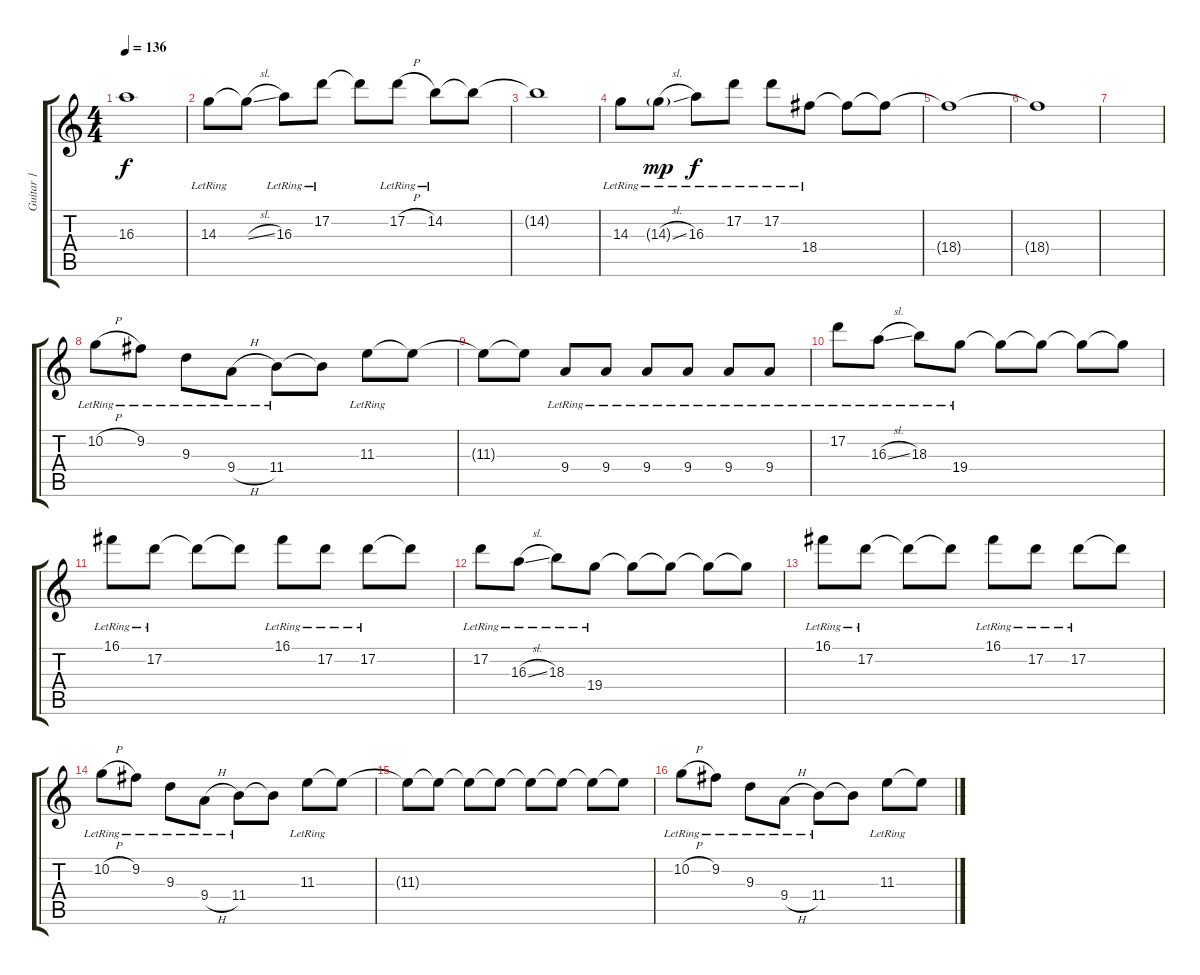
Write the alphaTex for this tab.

\track ("Guitar 1" "Guitar 1") {instrument electricguitarjazz}
\staff {score tabs}
\tuning (D4 A3 F3 C3 G2 C2) {hide}
\ts (4 4)
\tempo 136
\clef g2
\ks c
16.3{t}.1{dy f} |
14.3{lr}.8 14.3{sl t}.8 16.3{lr}.8 17.2{lr}.8 17.2{t}.8 17.2{h lr}.8 14.2{lr}.8 14.2{t}.8 |
14.2{t}.1 |
14.3{lr}.8 14.3{sl g lr}.8{dy mp} 16.3{lr}.8{dy f} 17.2{lr}.8 17.2{lr}.8 18.4{lr}.8 18.4{t}.8 18.4{t}.8 |
18.4{t}.1 |
18.4{t}.1 |
|
10.2{h lr}.8 9.2{lr}.8 9.3{lr}.8 9.4{h lr}.8 11.4{lr}.8 11.4{t}.8 11.3{lr}.8 11.3{t}.8 |
11.3{t}.8 11.3{t}.8 9.4{lr}.8 9.4{lr}.8 9.4{lr}.8 9.4{lr}.8 9.4{lr}.8 9.4{lr}.8 |
17.2{lr}.8 16.3{sl lr}.8 18.3{lr}.8 19.4{lr}.8 19.4{t}.8 19.4{t}.8 19.4{t}.8 19.4{t}.8 |
16.1{lr}.8 17.2{lr}.8 17.2{t}.8 17.2{t}.8 16.1{lr}.8 17.2{lr}.8 17.2{lr}.8 17.2{t}.8 |
17.2{lr}.8 16.3{sl lr}.8 18.3{lr}.8 19.4{lr}.8 19.4{t}.8 19.4{t}.8 19.4{t}.8 19.4{t}.8 |
16.1{lr}.8 17.2{lr}.8 17.2{t}.8 17.2{t}.8 16.1{lr}.8 17.2{lr}.8 17.2{lr}.8 17.2{t}.8 |
10.2{h lr}.8 9.2{lr}.8 9.3{lr}.8 9.4{h lr}.8 11.4{lr}.8 11.4{t}.8 11.3{lr}.8 11.3{t}.8 |
11.3{t}.8 11.3{t}.8 11.3{t}.8 11.3{t}.8 11.3{t}.8 11.3{t}.8 11.3{t}.8 11.3{t}.8 |
10.2{h lr}.8 9.2{lr}.8 9.3{lr}.8 9.4{h lr}.8 11.4{lr}.8 11.4{t}.8 11.3{lr}.8 11.3{t}.8
